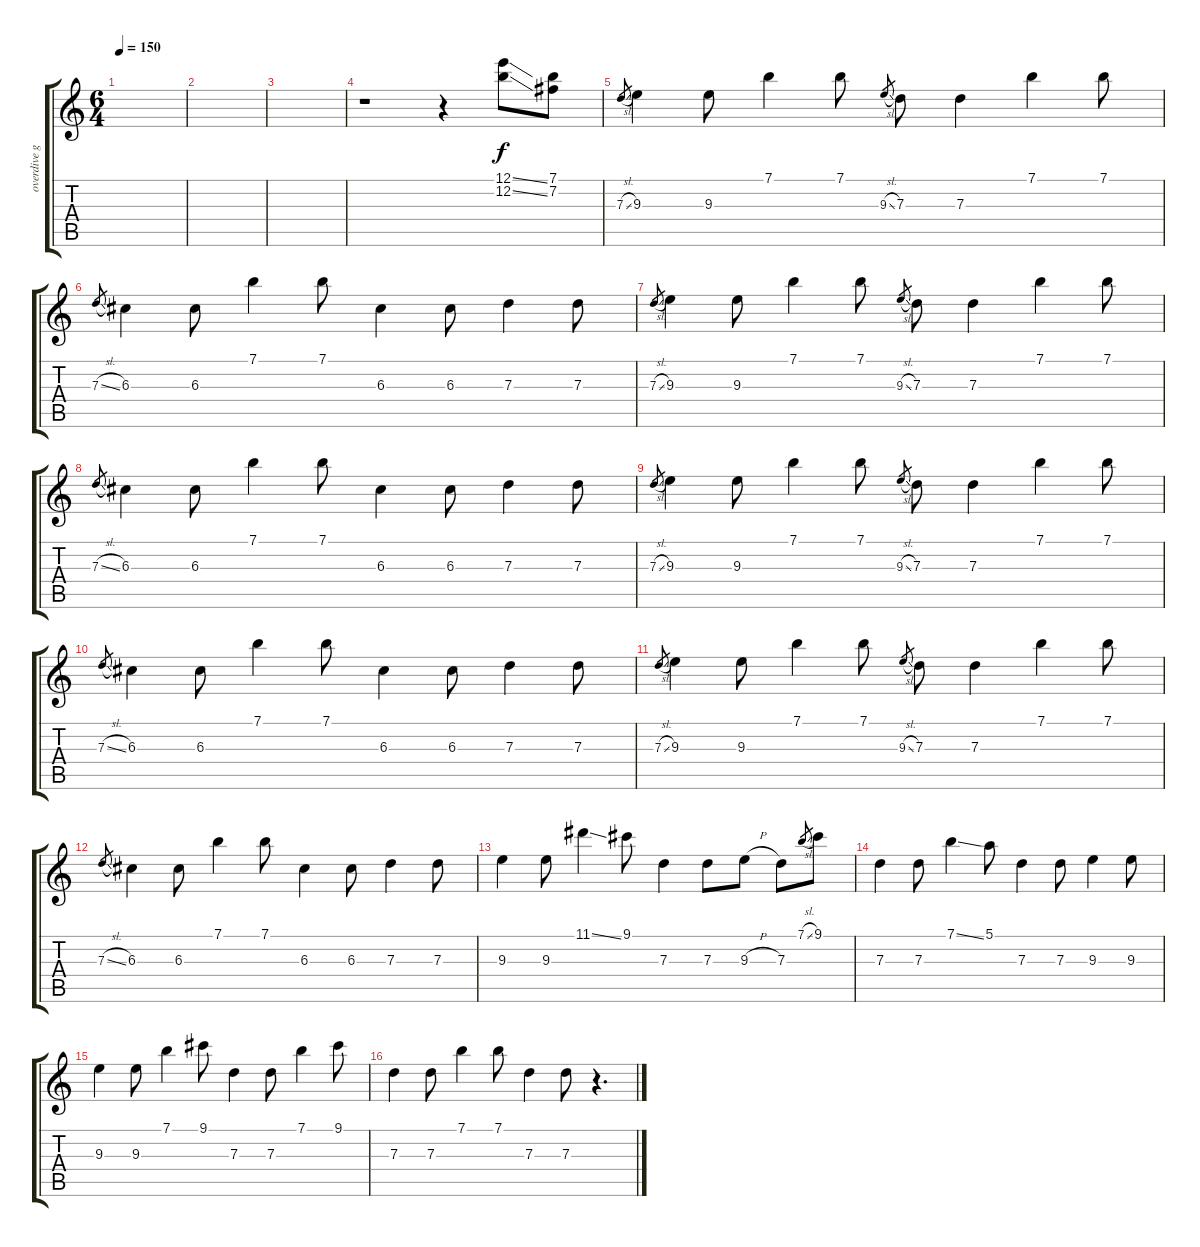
\track ("overdive guitar 2" "overdive g") {instrument overdrivenguitar}
\staff {score tabs}
\tuning (E4 B3 G3 D3 A2 E2) {hide}
\ts (6 4)
\tempo 150
\clef g2
\ks c
|
|
|
r.1 r.4 (12.1{ss} 12.2{ss}).8{volume 10 instrument distortionguitar} (7.1 7.2).8 |
7.3{sl}.8{gr} 9.3.4 9.3.8 7.1.4 7.1.8 9.3{sl}.8{gr} 7.3.8 7.3.4 7.1.4 7.1.8 |
7.3{sl}.8{gr} 6.3.4 6.3.8 7.1.4 7.1.8 6.3.4 6.3.8 7.3.4 7.3.8 |
7.3{sl}.8{gr} 9.3.4 9.3.8 7.1.4 7.1.8 9.3{sl}.8{gr} 7.3.8 7.3.4 7.1.4 7.1.8 |
7.3{sl}.8{gr} 6.3.4 6.3.8 7.1.4 7.1.8 6.3.4 6.3.8 7.3.4 7.3.8 |
7.3{sl}.8{gr} 9.3.4 9.3.8 7.1.4 7.1.8 9.3{sl}.8{gr} 7.3.8 7.3.4 7.1.4 7.1.8 |
7.3{sl}.8{gr} 6.3.4 6.3.8 7.1.4 7.1.8 6.3.4 6.3.8 7.3.4 7.3.8 |
7.3{sl}.8{gr} 9.3.4 9.3.8 7.1.4 7.1.8 9.3{sl}.8{gr} 7.3.8 7.3.4 7.1.4 7.1.8 |
7.3{sl}.8{gr} 6.3.4 6.3.8 7.1.4 7.1.8 6.3.4 6.3.8 7.3.4 7.3.8 |
9.3.4 9.3.8 11.1{ss}.4 9.1.8 7.3.4 7.3.8 9.3{h}.8 7.3.8 7.1{sl}.8{gr} 9.1.8 |
7.3.4 7.3.8 7.1{ss}.4 5.1.8 7.3.4 7.3.8 9.3.4 9.3.8 |
9.3.4 9.3.8 7.1.4 9.1.8 7.3.4 7.3.8 7.1.4 9.1.8 |
7.3.4 7.3.8 7.1.4 7.1.8 7.3.4 7.3.8 r.4{d}
